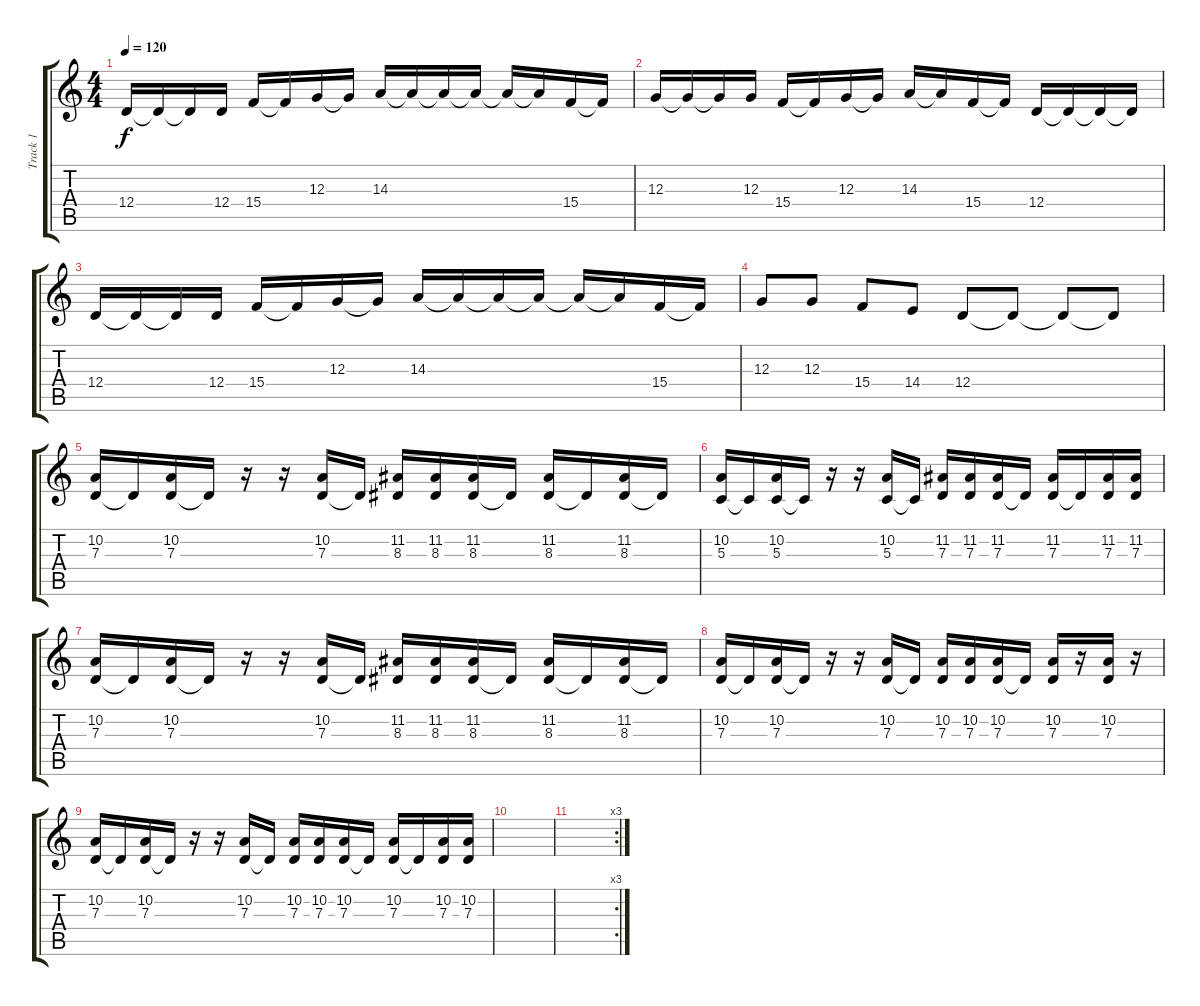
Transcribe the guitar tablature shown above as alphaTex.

\track ("Track 1" "Track 1") {instrument lead5charang}
\staff {score tabs}
\tuning (E4 B3 G3 D3 A2 E2) {hide}
\ts (4 4)
\tempo 120
\clef g2
\ks c
12.4.16{dy f} 12.4{t}.16 12.4{t}.16 12.4.16 15.4.16 15.4{t}.16 12.3.16 12.3{t}.16 14.3.16 14.3{t}.16 14.3{t}.16 14.3{t}.16 14.3{t}.16 14.3{t}.16 15.4.16 15.4{t}.16 |
12.3.16 12.3{t}.16 12.3{t}.16 12.3.16 15.4.16 15.4{t}.16 12.3.16 12.3{t}.16 14.3.16 14.3{t}.16 15.4.16 15.4{t}.16 12.4.16 12.4{t}.16 12.4{t}.16 12.4{t}.16 |
12.4.16 12.4{t}.16 12.4{t}.16 12.4.16 15.4.16 15.4{t}.16 12.3.16 12.3{t}.16 14.3.16 14.3{t}.16 14.3{t}.16 14.3{t}.16 14.3{t}.16 14.3{t}.16 15.4.16 15.4{t}.16 |
12.3.8 12.3.8 15.4.8 14.4.8 12.4.8 12.4{t}.8 12.4{t}.8 12.4{t}.8 |
(10.2 7.3).16 7.3{t}.16 (10.2 7.3).16 7.3{t}.16 r.16 r.16 (10.2 7.3).16 7.3{t}.16 (11.2 8.3).16 (11.2 8.3).16 (11.2 8.3).16 8.3{t}.16 (11.2 8.3).16 8.3{t}.16 (11.2 8.3).16 8.3{t}.16 |
(10.2 5.3).16 5.3{t}.16 (10.2 5.3).16 5.3{t}.16 r.16 r.16 (10.2 5.3).16 5.3{t}.16 (11.2 7.3).16 (11.2 7.3).16 (11.2 7.3).16 7.3{t}.16 (11.2 7.3).16 7.3{t}.16 (11.2 7.3).16 (11.2 7.3).16 |
(10.2 7.3).16 7.3{t}.16 (10.2 7.3).16 7.3{t}.16 r.16 r.16 (10.2 7.3).16 7.3{t}.16 (11.2 8.3).16 (11.2 8.3).16 (11.2 8.3).16 8.3{t}.16 (11.2 8.3).16 8.3{t}.16 (11.2 8.3).16 8.3{t}.16 |
(10.2 7.3).16 7.3{t}.16 (10.2 7.3).16 7.3{t}.16 r.16 r.16 (10.2 7.3).16 7.3{t}.16 (10.2 7.3).16 (10.2 7.3).16 (10.2 7.3).16 7.3{t}.16 (10.2 7.3).16 r.16 (10.2 7.3).16 r.16 |
(10.2 7.3).16 7.3{t}.16 (10.2 7.3).16 7.3{t}.16 r.16 r.16 (10.2 7.3).16 7.3{t}.16 (10.2 7.3).16 (10.2 7.3).16 (10.2 7.3).16 7.3{t}.16 (10.2 7.3).16 7.3{t}.16 (10.2 7.3).16 (10.2 7.3).16 |
|
\rc 3
